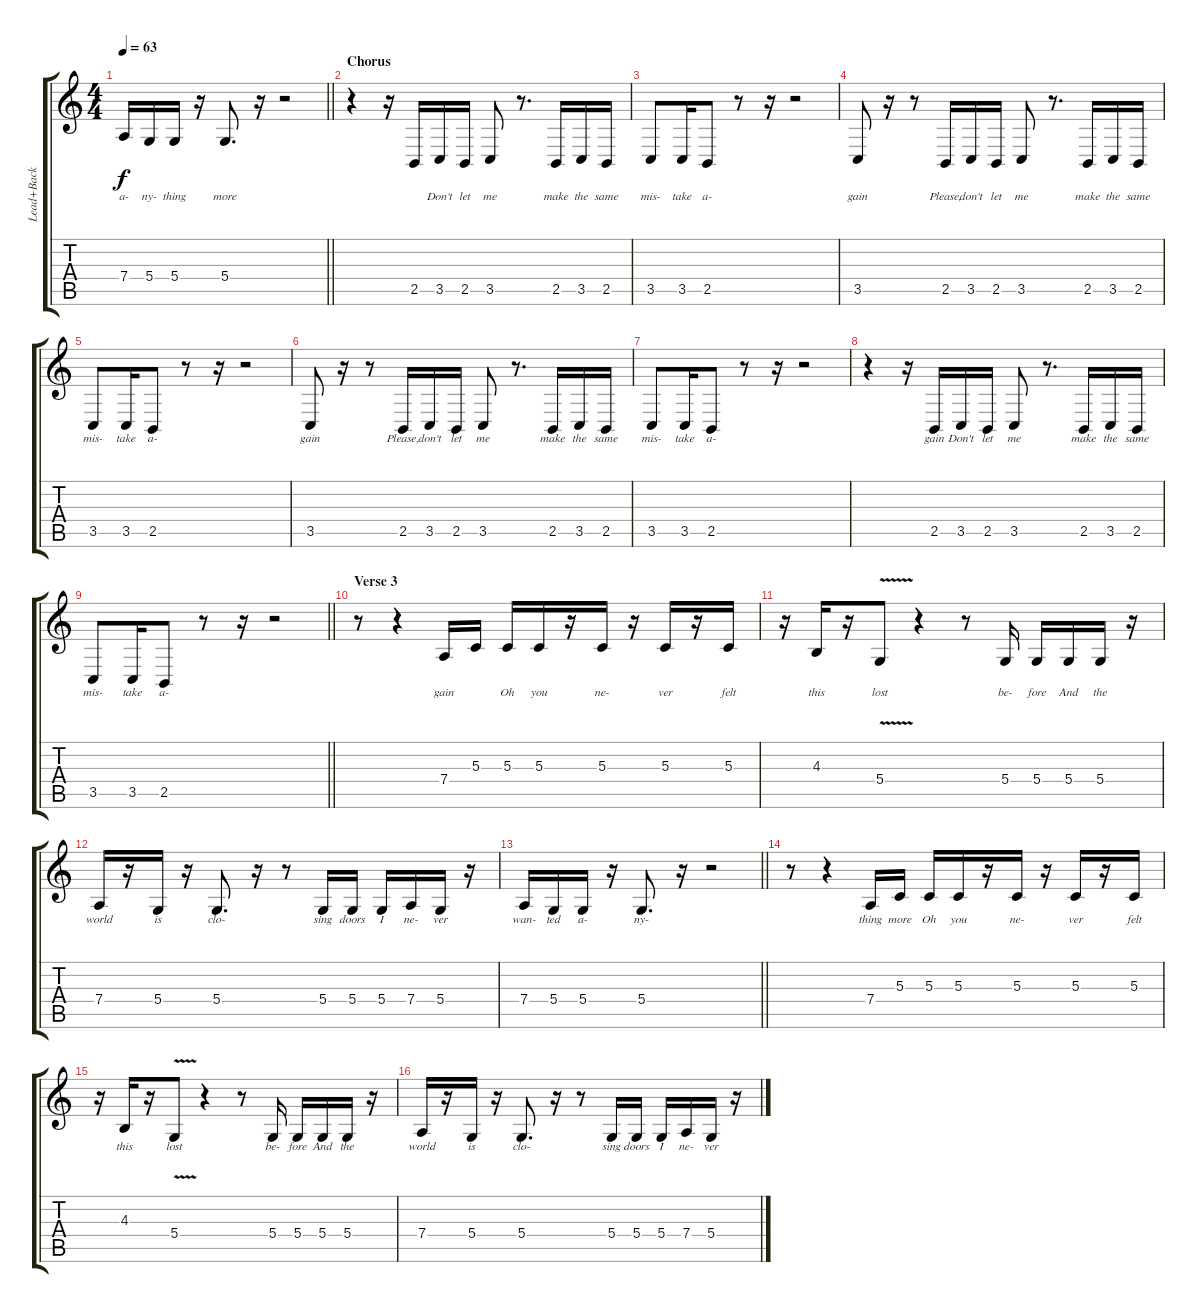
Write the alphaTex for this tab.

\track ("Lead+Back Vocals" "Lead+Back ") {instrument violin}
\staff {score tabs}
\tuning (E4 B3 G3 D3 A2 E2) {hide}
\ts (4 4)
\tempo 63
\clef g2
\barLineRight lightlight
\ks c
7.4.16{lyrics (0 "a-") lyrics (1 "") lyrics (2 "") lyrics (3 "") lyrics (4 "") dy f} 5.4.16{lyrics (0 "ny-") lyrics (1 "") lyrics (2 "") lyrics (3 "") lyrics (4 "")} 5.4.16{lyrics (0 "thing") lyrics (1 "") lyrics (2 "") lyrics (3 "") lyrics (4 "")} r.16 5.4.8{d lyrics (0 "more") lyrics (1 "") lyrics (2 "") lyrics (3 "") lyrics (4 "")} r.16 r.2 |
\section ("" "Chorus")
r.4 r.16 2.5.16{lyrics (0 "") lyrics (1 "") lyrics (2 "") lyrics (3 "") lyrics (4 "")} 3.5.16{lyrics (0 "Don't") lyrics (1 "") lyrics (2 "") lyrics (3 "") lyrics (4 "")} 2.5.16{lyrics (0 "let") lyrics (1 "") lyrics (2 "") lyrics (3 "") lyrics (4 "")} 3.5.8{lyrics (0 "me") lyrics (1 "") lyrics (2 "") lyrics (3 "") lyrics (4 "")} r.8{d} 2.5.16{lyrics (0 "make") lyrics (1 "") lyrics (2 "") lyrics (3 "") lyrics (4 "")} 3.5.16{lyrics (0 "the") lyrics (1 "") lyrics (2 "") lyrics (3 "") lyrics (4 "")} 2.5.16{lyrics (0 "same") lyrics (1 "") lyrics (2 "") lyrics (3 "") lyrics (4 "")} |
3.5.8{lyrics (0 "mis-") lyrics (1 "") lyrics (2 "") lyrics (3 "") lyrics (4 "")} 3.5.16{lyrics (0 "take") lyrics (1 "") lyrics (2 "") lyrics (3 "") lyrics (4 "")} 2.5.8{lyrics (0 "a-") lyrics (1 "") lyrics (2 "") lyrics (3 "") lyrics (4 "")} r.8 r.16 r.2 |
3.5.8{lyrics (0 "gain") lyrics (1 "") lyrics (2 "") lyrics (3 "") lyrics (4 "")} r.16 r.8 2.5.16{lyrics (0 "Please,") lyrics (1 "") lyrics (2 "") lyrics (3 "") lyrics (4 "")} 3.5.16{lyrics (0 "don't") lyrics (1 "") lyrics (2 "") lyrics (3 "") lyrics (4 "")} 2.5.16{lyrics (0 "let") lyrics (1 "") lyrics (2 "") lyrics (3 "") lyrics (4 "")} 3.5.8{lyrics (0 "me") lyrics (1 "") lyrics (2 "") lyrics (3 "") lyrics (4 "")} r.8{d} 2.5.16{lyrics (0 "make") lyrics (1 "") lyrics (2 "") lyrics (3 "") lyrics (4 "")} 3.5.16{lyrics (0 "the") lyrics (1 "") lyrics (2 "") lyrics (3 "") lyrics (4 "")} 2.5.16{lyrics (0 "same") lyrics (1 "") lyrics (2 "") lyrics (3 "") lyrics (4 "")} |
3.5.8{lyrics (0 "mis-") lyrics (1 "") lyrics (2 "") lyrics (3 "") lyrics (4 "")} 3.5.16{lyrics (0 "take") lyrics (1 "") lyrics (2 "") lyrics (3 "") lyrics (4 "")} 2.5.8{lyrics (0 "a-") lyrics (1 "") lyrics (2 "") lyrics (3 "") lyrics (4 "")} r.8 r.16 r.2 |
3.5.8{lyrics (0 "gain") lyrics (1 "") lyrics (2 "") lyrics (3 "") lyrics (4 "")} r.16 r.8 2.5.16{lyrics (0 "Please,") lyrics (1 "") lyrics (2 "") lyrics (3 "") lyrics (4 "")} 3.5.16{lyrics (0 "don't") lyrics (1 "") lyrics (2 "") lyrics (3 "") lyrics (4 "")} 2.5.16{lyrics (0 "let") lyrics (1 "") lyrics (2 "") lyrics (3 "") lyrics (4 "")} 3.5.8{lyrics (0 "me") lyrics (1 "") lyrics (2 "") lyrics (3 "") lyrics (4 "")} r.8{d} 2.5.16{lyrics (0 "make") lyrics (1 "") lyrics (2 "") lyrics (3 "") lyrics (4 "")} 3.5.16{lyrics (0 "the") lyrics (1 "") lyrics (2 "") lyrics (3 "") lyrics (4 "")} 2.5.16{lyrics (0 "same") lyrics (1 "") lyrics (2 "") lyrics (3 "") lyrics (4 "")} |
3.5.8{lyrics (0 "mis-") lyrics (1 "") lyrics (2 "") lyrics (3 "") lyrics (4 "")} 3.5.16{lyrics (0 "take") lyrics (1 "") lyrics (2 "") lyrics (3 "") lyrics (4 "")} 2.5.8{lyrics (0 "a-") lyrics (1 "") lyrics (2 "") lyrics (3 "") lyrics (4 "")} r.8 r.16 r.2 |
r.4 r.16 2.5.16{lyrics (0 "gain") lyrics (1 "") lyrics (2 "") lyrics (3 "") lyrics (4 "")} 3.5.16{lyrics (0 "Don't") lyrics (1 "") lyrics (2 "") lyrics (3 "") lyrics (4 "")} 2.5.16{lyrics (0 "let") lyrics (1 "") lyrics (2 "") lyrics (3 "") lyrics (4 "")} 3.5.8{lyrics (0 "me") lyrics (1 "") lyrics (2 "") lyrics (3 "") lyrics (4 "")} r.8{d} 2.5.16{lyrics (0 "make") lyrics (1 "") lyrics (2 "") lyrics (3 "") lyrics (4 "")} 3.5.16{lyrics (0 "the") lyrics (1 "") lyrics (2 "") lyrics (3 "") lyrics (4 "")} 2.5.16{lyrics (0 "same") lyrics (1 "") lyrics (2 "") lyrics (3 "") lyrics (4 "")} |
\barLineRight lightlight
3.5.8{lyrics (0 "mis-") lyrics (1 "") lyrics (2 "") lyrics (3 "") lyrics (4 "")} 3.5.16{lyrics (0 "take") lyrics (1 "") lyrics (2 "") lyrics (3 "") lyrics (4 "")} 2.5.8{lyrics (0 "a-") lyrics (1 "") lyrics (2 "") lyrics (3 "") lyrics (4 "")} r.8 r.16 r.2 |
\section ("" "Verse 3")
r.8 r.4 7.4.16{lyrics (0 "gain") lyrics (1 "") lyrics (2 "") lyrics (3 "") lyrics (4 "")} 5.3.16{lyrics (0 "") lyrics (1 "") lyrics (2 "") lyrics (3 "") lyrics (4 "")} 5.3.16{lyrics (0 "Oh") lyrics (1 "") lyrics (2 "") lyrics (3 "") lyrics (4 "")} 5.3.16{lyrics (0 "you") lyrics (1 "") lyrics (2 "") lyrics (3 "") lyrics (4 "")} r.16 5.3.16{lyrics (0 "ne-") lyrics (1 "") lyrics (2 "") lyrics (3 "") lyrics (4 "")} r.16 5.3.16{lyrics (0 "ver") lyrics (1 "") lyrics (2 "") lyrics (3 "") lyrics (4 "")} r.16 5.3.16{lyrics (0 "felt") lyrics (1 "") lyrics (2 "") lyrics (3 "") lyrics (4 "")} |
r.16 4.3.16{lyrics (0 "this") lyrics (1 "") lyrics (2 "") lyrics (3 "") lyrics (4 "")} r.16 5.4{v}.8{lyrics (0 "lost") lyrics (1 "") lyrics (2 "") lyrics (3 "") lyrics (4 "")} r.4 r.8 5.4.16{lyrics (0 "be-") lyrics (1 "") lyrics (2 "") lyrics (3 "") lyrics (4 "")} 5.4.16{lyrics (0 "fore") lyrics (1 "") lyrics (2 "") lyrics (3 "") lyrics (4 "")} 5.4.16{lyrics (0 "And") lyrics (1 "") lyrics (2 "") lyrics (3 "") lyrics (4 "")} 5.4.16{lyrics (0 "the") lyrics (1 "") lyrics (2 "") lyrics (3 "") lyrics (4 "")} r.16 |
7.4.16{lyrics (0 "world") lyrics (1 "") lyrics (2 "") lyrics (3 "") lyrics (4 "")} r.16 5.4.16{lyrics (0 "is") lyrics (1 "") lyrics (2 "") lyrics (3 "") lyrics (4 "")} r.16 5.4.8{d lyrics (0 "clo-") lyrics (1 "") lyrics (2 "") lyrics (3 "") lyrics (4 "")} r.16 r.8 5.4.16{lyrics (0 "sing") lyrics (1 "") lyrics (2 "") lyrics (3 "") lyrics (4 "")} 5.4.16{lyrics (0 "doors") lyrics (1 "") lyrics (2 "") lyrics (3 "") lyrics (4 "")} 5.4.16{lyrics (0 "I") lyrics (1 "") lyrics (2 "") lyrics (3 "") lyrics (4 "")} 7.4.16{lyrics (0 "ne-") lyrics (1 "") lyrics (2 "") lyrics (3 "") lyrics (4 "")} 5.4.16{lyrics (0 "ver") lyrics (1 "") lyrics (2 "") lyrics (3 "") lyrics (4 "")} r.16 |
\barLineRight lightlight
7.4.16{lyrics (0 "wan-") lyrics (1 "") lyrics (2 "") lyrics (3 "") lyrics (4 "")} 5.4.16{lyrics (0 "ted") lyrics (1 "") lyrics (2 "") lyrics (3 "") lyrics (4 "")} 5.4.16{lyrics (0 "a-") lyrics (1 "") lyrics (2 "") lyrics (3 "") lyrics (4 "")} r.16 5.4.8{d lyrics (0 "ny-") lyrics (1 "") lyrics (2 "") lyrics (3 "") lyrics (4 "")} r.16 r.2 |
r.8 r.4 7.4.16{lyrics (0 "thing") lyrics (1 "") lyrics (2 "") lyrics (3 "") lyrics (4 "")} 5.3.16{lyrics (0 "more") lyrics (1 "") lyrics (2 "") lyrics (3 "") lyrics (4 "")} 5.3.16{lyrics (0 "Oh") lyrics (1 "") lyrics (2 "") lyrics (3 "") lyrics (4 "")} 5.3.16{lyrics (0 "you") lyrics (1 "") lyrics (2 "") lyrics (3 "") lyrics (4 "")} r.16 5.3.16{lyrics (0 "ne-") lyrics (1 "") lyrics (2 "") lyrics (3 "") lyrics (4 "")} r.16 5.3.16{lyrics (0 "ver") lyrics (1 "") lyrics (2 "") lyrics (3 "") lyrics (4 "")} r.16 5.3.16{lyrics (0 "felt") lyrics (1 "") lyrics (2 "") lyrics (3 "") lyrics (4 "")} |
r.16 4.3.16{lyrics (0 "this") lyrics (1 "") lyrics (2 "") lyrics (3 "") lyrics (4 "")} r.16 5.4{v}.8{lyrics (0 "lost") lyrics (1 "") lyrics (2 "") lyrics (3 "") lyrics (4 "")} r.4 r.8 5.4.16{lyrics (0 "be-") lyrics (1 "") lyrics (2 "") lyrics (3 "") lyrics (4 "")} 5.4.16{lyrics (0 "fore") lyrics (1 "") lyrics (2 "") lyrics (3 "") lyrics (4 "")} 5.4.16{lyrics (0 "And") lyrics (1 "") lyrics (2 "") lyrics (3 "") lyrics (4 "")} 5.4.16{lyrics (0 "the") lyrics (1 "") lyrics (2 "") lyrics (3 "") lyrics (4 "")} r.16 |
7.4.16{lyrics (0 "world") lyrics (1 "") lyrics (2 "") lyrics (3 "") lyrics (4 "")} r.16 5.4.16{lyrics (0 "is") lyrics (1 "") lyrics (2 "") lyrics (3 "") lyrics (4 "")} r.16 5.4.8{d lyrics (0 "clo-") lyrics (1 "") lyrics (2 "") lyrics (3 "") lyrics (4 "")} r.16 r.8 5.4.16{lyrics (0 "sing") lyrics (1 "") lyrics (2 "") lyrics (3 "") lyrics (4 "")} 5.4.16{lyrics (0 "doors") lyrics (1 "") lyrics (2 "") lyrics (3 "") lyrics (4 "")} 5.4.16{lyrics (0 "I") lyrics (1 "") lyrics (2 "") lyrics (3 "") lyrics (4 "")} 7.4.16{lyrics (0 "ne-") lyrics (1 "") lyrics (2 "") lyrics (3 "") lyrics (4 "")} 5.4.16{lyrics (0 "ver") lyrics (1 "") lyrics (2 "") lyrics (3 "") lyrics (4 "")} r.16
